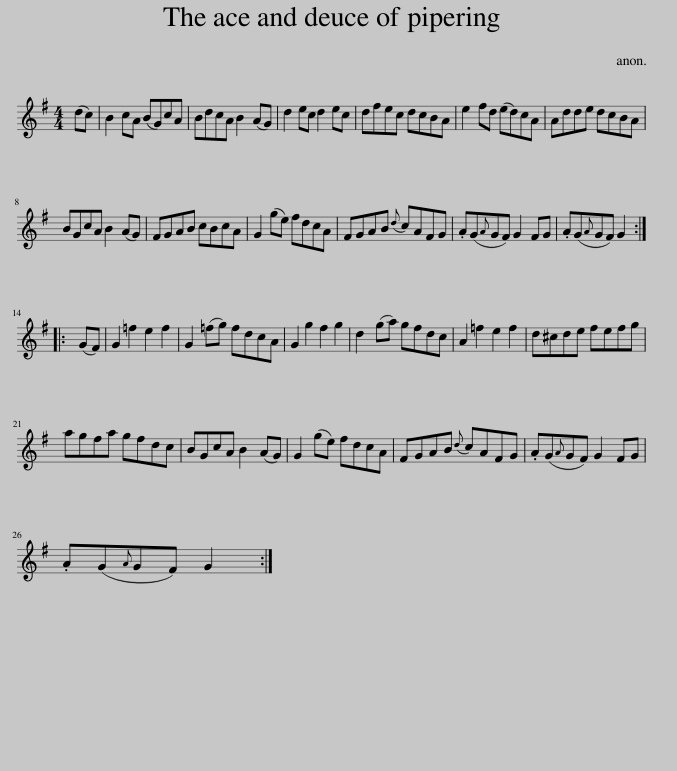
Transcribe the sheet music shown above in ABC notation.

X:1
L:1/8
M:4/4
I:linebreak $
K:G
V:1 treble
V:1
 (dc) | B2 cA (BG)cA | BdcA B2 (AG) | d2 ec d2 ec | dfec dcBA | %5
 e2 fd (ed)cA | Adde dcBA |$ BGcA B2 (AG) | FGAB cBcA | G2 (ge) fdcA | %10
 FGAB{d} cAFG | .A(G{A}GF) G2 FG | .A(G{A}GF) G2 ::$ (GF) | G2 =f2 e2 f2 | %15
 G2 (=fg) fdcA | G2 g2 f2 g2 | d2 (ga) gfdc | A2 =f2 e2 f2 | d^cde fefg |$ %20
 agfa gfdc | BGcA B2 (AG) | G2 (ge) fdcA | FGAB{d} cAFG | .A(G{A}GF) G2 FG |$ %25
 .A(G{A}GF) G2 :| %26
